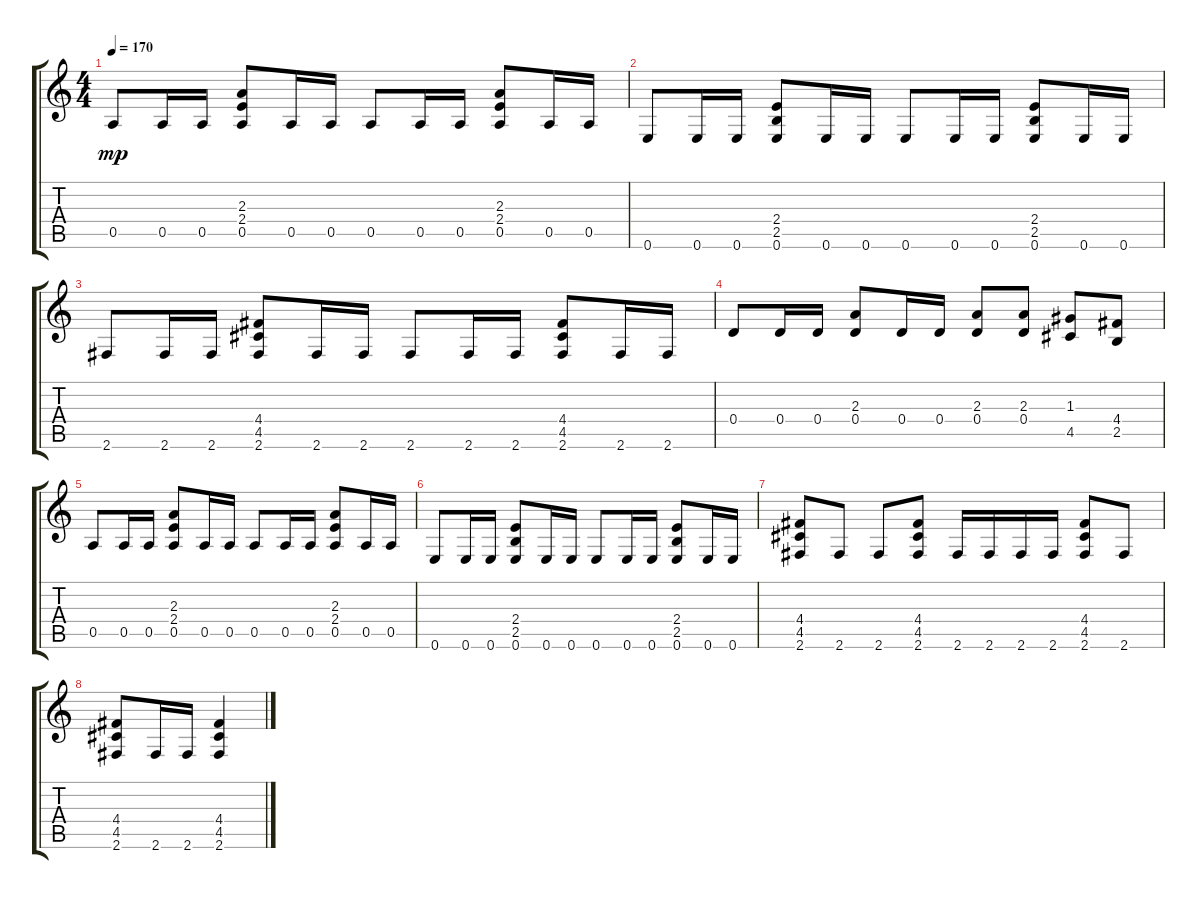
\track "" {instrument overdrivenguitar}
\staff {score tabs}
\tuning (E4 B3 G3 D3 A2 E2) {hide}
\ts (4 4)
\tempo 170
\clef g2
\ks c
0.5.8{dy mp} 0.5.16 0.5.16 (2.3 2.4 0.5).8 0.5.16 0.5.16 0.5.8 0.5.16 0.5.16 (2.3 2.4 0.5).8 0.5.16 0.5.16 |
0.6.8 0.6.16 0.6.16 (2.4 2.5 0.6).8 0.6.16 0.6.16 0.6.8 0.6.16 0.6.16 (2.4 2.5 0.6).8 0.6.16 0.6.16 |
2.6.8 2.6.16 2.6.16 (4.4 4.5 2.6).8 2.6.16 2.6.16 2.6.8 2.6.16 2.6.16 (4.4 4.5 2.6).8 2.6.16 2.6.16 |
0.4.8 0.4.16 0.4.16 (2.3 0.4).8 0.4.16 0.4.16 (2.3 0.4).8 (2.3 0.4).8 (1.3 4.5).8 (4.4 2.5).8 |
0.5.8 0.5.16 0.5.16 (2.3 2.4 0.5).8 0.5.16 0.5.16 0.5.8 0.5.16 0.5.16 (2.3 2.4 0.5).8 0.5.16 0.5.16 |
0.6.8 0.6.16 0.6.16 (2.4 2.5 0.6).8 0.6.16 0.6.16 0.6.8 0.6.16 0.6.16 (2.4 2.5 0.6).8 0.6.16 0.6.16 |
(4.4 4.5 2.6).8 2.6.8 2.6.8 (4.4 4.5 2.6).8 2.6.16 2.6.16 2.6.16 2.6.16 (4.4 4.5 2.6).8 2.6.8 |
(4.4 4.5 2.6).8 2.6.16 2.6.16 (4.4 4.5 2.6).4
